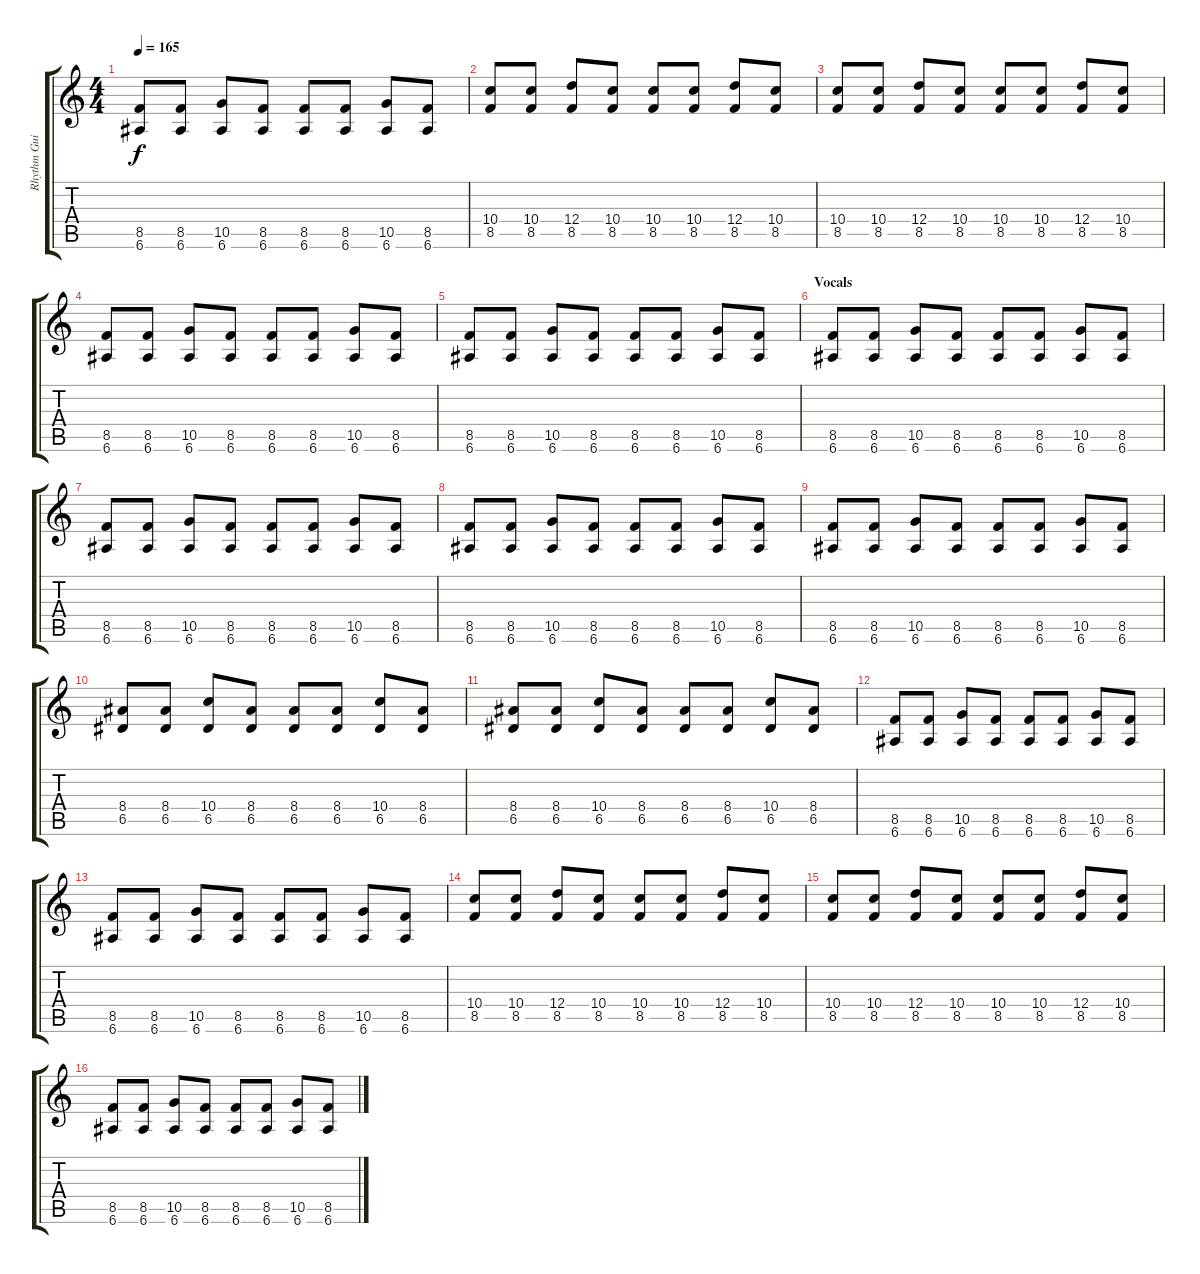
\track ("Rhythm Guitar" "Rhythm Gui") {instrument electricguitarjazz}
\staff {score tabs}
\tuning (E4 B3 G3 D3 A2 E2) {hide}
\ts (4 4)
\tempo 165
\clef g2
\ks c
(8.5 6.6).8{dy f} (8.5 6.6).8 (10.5 6.6).8 (8.5 6.6).8 (8.5 6.6).8 (8.5 6.6).8 (10.5 6.6).8 (8.5 6.6).8 |
(10.4 8.5).8 (10.4 8.5).8 (12.4 8.5).8 (10.4 8.5).8 (10.4 8.5).8 (10.4 8.5).8 (12.4 8.5).8 (10.4 8.5).8 |
(10.4 8.5).8 (10.4 8.5).8 (12.4 8.5).8 (10.4 8.5).8 (10.4 8.5).8 (10.4 8.5).8 (12.4 8.5).8 (10.4 8.5).8 |
(8.5 6.6).8 (8.5 6.6).8 (10.5 6.6).8 (8.5 6.6).8 (8.5 6.6).8 (8.5 6.6).8 (10.5 6.6).8 (8.5 6.6).8 |
(8.5 6.6).8 (8.5 6.6).8 (10.5 6.6).8 (8.5 6.6).8 (8.5 6.6).8 (8.5 6.6).8 (10.5 6.6).8 (8.5 6.6).8 |
\section ("" "Vocals")
(8.5 6.6).8 (8.5 6.6).8 (10.5 6.6).8 (8.5 6.6).8 (8.5 6.6).8 (8.5 6.6).8 (10.5 6.6).8 (8.5 6.6).8 |
(8.5 6.6).8 (8.5 6.6).8 (10.5 6.6).8 (8.5 6.6).8 (8.5 6.6).8 (8.5 6.6).8 (10.5 6.6).8 (8.5 6.6).8 |
(8.5 6.6).8 (8.5 6.6).8 (10.5 6.6).8 (8.5 6.6).8 (8.5 6.6).8 (8.5 6.6).8 (10.5 6.6).8 (8.5 6.6).8 |
(8.5 6.6).8 (8.5 6.6).8 (10.5 6.6).8 (8.5 6.6).8 (8.5 6.6).8 (8.5 6.6).8 (10.5 6.6).8 (8.5 6.6).8 |
(8.4 6.5).8 (8.4 6.5).8 (10.4 6.5).8 (8.4 6.5).8 (8.4 6.5).8 (8.4 6.5).8 (10.4 6.5).8 (8.4 6.5).8 |
(8.4 6.5).8 (8.4 6.5).8 (10.4 6.5).8 (8.4 6.5).8 (8.4 6.5).8 (8.4 6.5).8 (10.4 6.5).8 (8.4 6.5).8 |
(8.5 6.6).8 (8.5 6.6).8 (10.5 6.6).8 (8.5 6.6).8 (8.5 6.6).8 (8.5 6.6).8 (10.5 6.6).8 (8.5 6.6).8 |
(8.5 6.6).8 (8.5 6.6).8 (10.5 6.6).8 (8.5 6.6).8 (8.5 6.6).8 (8.5 6.6).8 (10.5 6.6).8 (8.5 6.6).8 |
(10.4 8.5).8 (10.4 8.5).8 (12.4 8.5).8 (10.4 8.5).8 (10.4 8.5).8 (10.4 8.5).8 (12.4 8.5).8 (10.4 8.5).8 |
(10.4 8.5).8 (10.4 8.5).8 (12.4 8.5).8 (10.4 8.5).8 (10.4 8.5).8 (10.4 8.5).8 (12.4 8.5).8 (10.4 8.5).8 |
(8.5 6.6).8 (8.5 6.6).8 (10.5 6.6).8 (8.5 6.6).8 (8.5 6.6).8 (8.5 6.6).8 (10.5 6.6).8 (8.5 6.6).8
